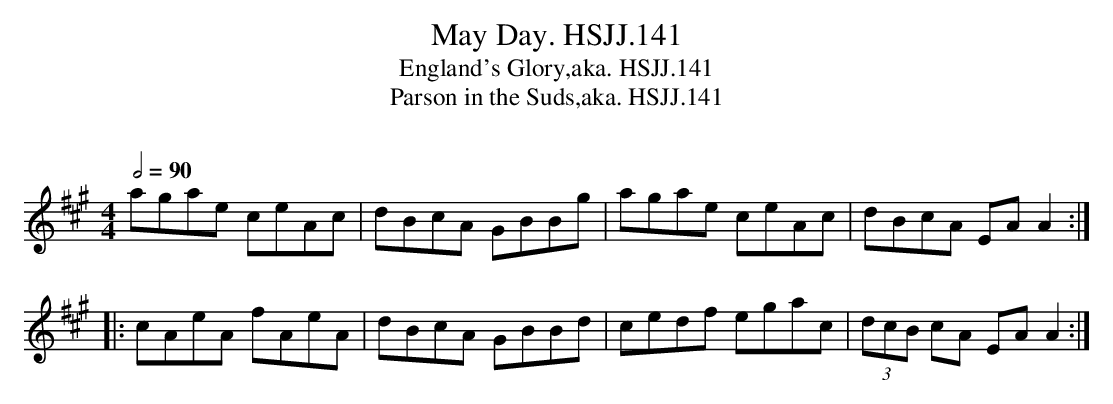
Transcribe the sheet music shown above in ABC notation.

X:1
T:May Day. HSJJ.141
T:England's Glory,aka. HSJJ.141
T:Parson in the Suds,aka. HSJJ.141
M:4/4
L:1/8
Q:1/2=90
O:
K:A
agae ceAc|dBcA GBBg|agae ceAc|dBcA EAA2:|
|:cAeA fAeA|dBcA GBBd|cedf egac|(3dcB cA EAA2:|
